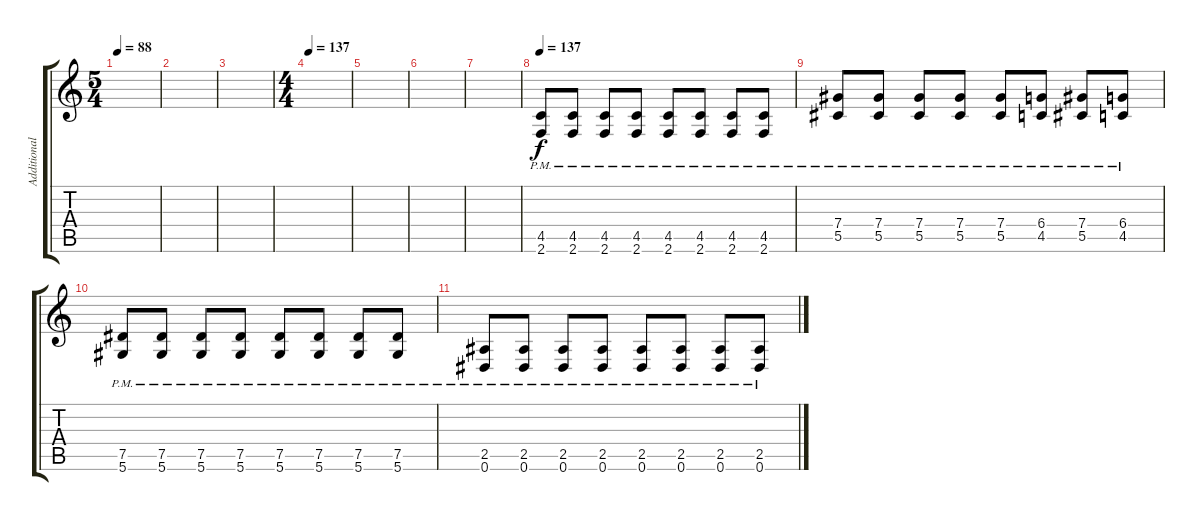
\track ("Additional Guitar" "Additional") {instrument distortionguitar}
\staff {score tabs}
\tuning (Eb4 Bb3 Gb3 Db3 Ab2 Eb2) {hide}
\ts (5 4)
\tempo 88
\clef g2
\ks c
|
|
|
\ts (4 4)
\tempo 137
|
|
|
|
\tempo 137
(4.5{pm} 2.6{pm}).8{volume 10} (4.5{pm} 2.6{pm}).8 (4.5{pm} 2.6{pm}).8 (4.5{pm} 2.6{pm}).8 (4.5{pm} 2.6{pm}).8 (4.5{pm} 2.6{pm}).8 (4.5{pm} 2.6{pm}).8 (4.5{pm} 2.6{pm}).8 |
(7.4{pm} 5.5{pm}).8 (7.4{pm} 5.5{pm}).8 (7.4{pm} 5.5{pm}).8 (7.4{pm} 5.5{pm}).8 (7.4{pm} 5.5{pm}).8 (6.4{pm} 4.5{pm}).8 (7.4{pm} 5.5{pm}).8 (6.4{pm} 4.5{pm}).8 |
(7.5{pm} 5.6{pm}).8 (7.5{pm} 5.6{pm}).8 (7.5{pm} 5.6{pm}).8 (7.5{pm} 5.6{pm}).8 (7.5{pm} 5.6{pm}).8 (7.5{pm} 5.6{pm}).8 (7.5{pm} 5.6{pm}).8 (7.5{pm} 5.6{pm}).8 |
(2.5{pm} 0.6{pm}).8 (2.5{pm} 0.6{pm}).8 (2.5{pm} 0.6{pm}).8 (2.5{pm} 0.6{pm}).8 (2.5{pm} 0.6{pm}).8 (2.5{pm} 0.6{pm}).8 (2.5{pm} 0.6{pm}).8 (2.5{pm} 0.6{pm}).8
